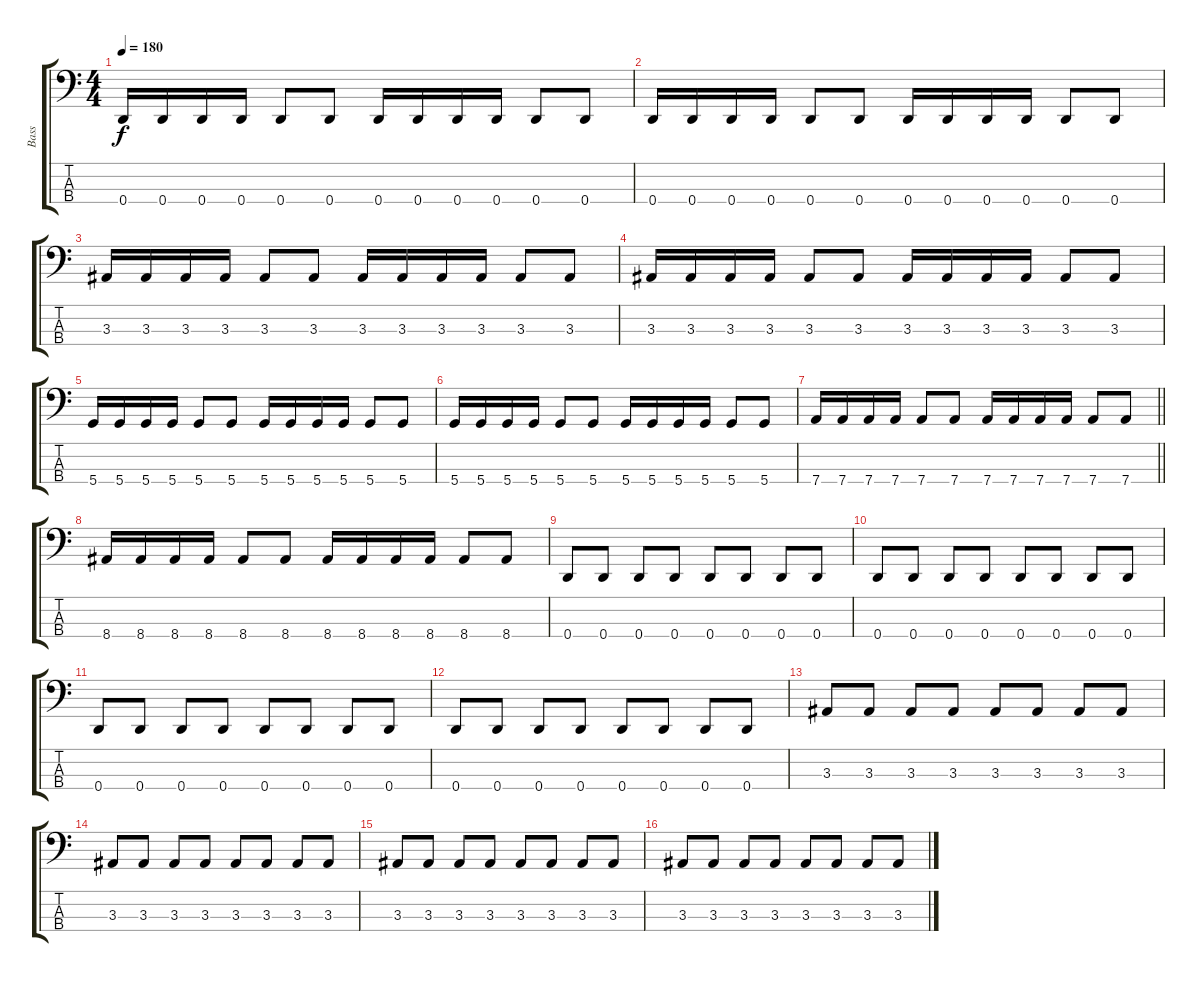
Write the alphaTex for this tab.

\track ("Bass" "Bass") {instrument electricbassfinger}
\staff {score tabs}
\tuning (F2 C2 G1 D1) {hide}
\ts (4 4)
\tempo 180
\clef f4
\ks c
0.4.16{dy f} 0.4.16 0.4.16 0.4.16 0.4.8 0.4.8 0.4.16 0.4.16 0.4.16 0.4.16 0.4.8 0.4.8 |
0.4.16 0.4.16 0.4.16 0.4.16 0.4.8 0.4.8 0.4.16 0.4.16 0.4.16 0.4.16 0.4.8 0.4.8 |
3.3.16 3.3.16 3.3.16 3.3.16 3.3.8 3.3.8 3.3.16 3.3.16 3.3.16 3.3.16 3.3.8 3.3.8 |
3.3.16 3.3.16 3.3.16 3.3.16 3.3.8 3.3.8 3.3.16 3.3.16 3.3.16 3.3.16 3.3.8 3.3.8 |
5.4.16 5.4.16 5.4.16 5.4.16 5.4.8 5.4.8 5.4.16 5.4.16 5.4.16 5.4.16 5.4.8 5.4.8 |
5.4.16 5.4.16 5.4.16 5.4.16 5.4.8 5.4.8 5.4.16 5.4.16 5.4.16 5.4.16 5.4.8 5.4.8 |
\barLineRight lightlight
7.4.16 7.4.16 7.4.16 7.4.16 7.4.8 7.4.8 7.4.16 7.4.16 7.4.16 7.4.16 7.4.8 7.4.8 |
\section ("" "")
8.4.16 8.4.16 8.4.16 8.4.16 8.4.8 8.4.8 8.4.16 8.4.16 8.4.16 8.4.16 8.4.8 8.4.8 |
0.4.8 0.4.8 0.4.8 0.4.8 0.4.8 0.4.8 0.4.8 0.4.8 |
0.4.8 0.4.8 0.4.8 0.4.8 0.4.8 0.4.8 0.4.8 0.4.8 |
0.4.8 0.4.8 0.4.8 0.4.8 0.4.8 0.4.8 0.4.8 0.4.8 |
0.4.8 0.4.8 0.4.8 0.4.8 0.4.8 0.4.8 0.4.8 0.4.8 |
3.3.8 3.3.8 3.3.8 3.3.8 3.3.8 3.3.8 3.3.8 3.3.8 |
3.3.8 3.3.8 3.3.8 3.3.8 3.3.8 3.3.8 3.3.8 3.3.8 |
3.3.8 3.3.8 3.3.8 3.3.8 3.3.8 3.3.8 3.3.8 3.3.8 |
3.3.8 3.3.8 3.3.8 3.3.8 3.3.8 3.3.8 3.3.8 3.3.8
